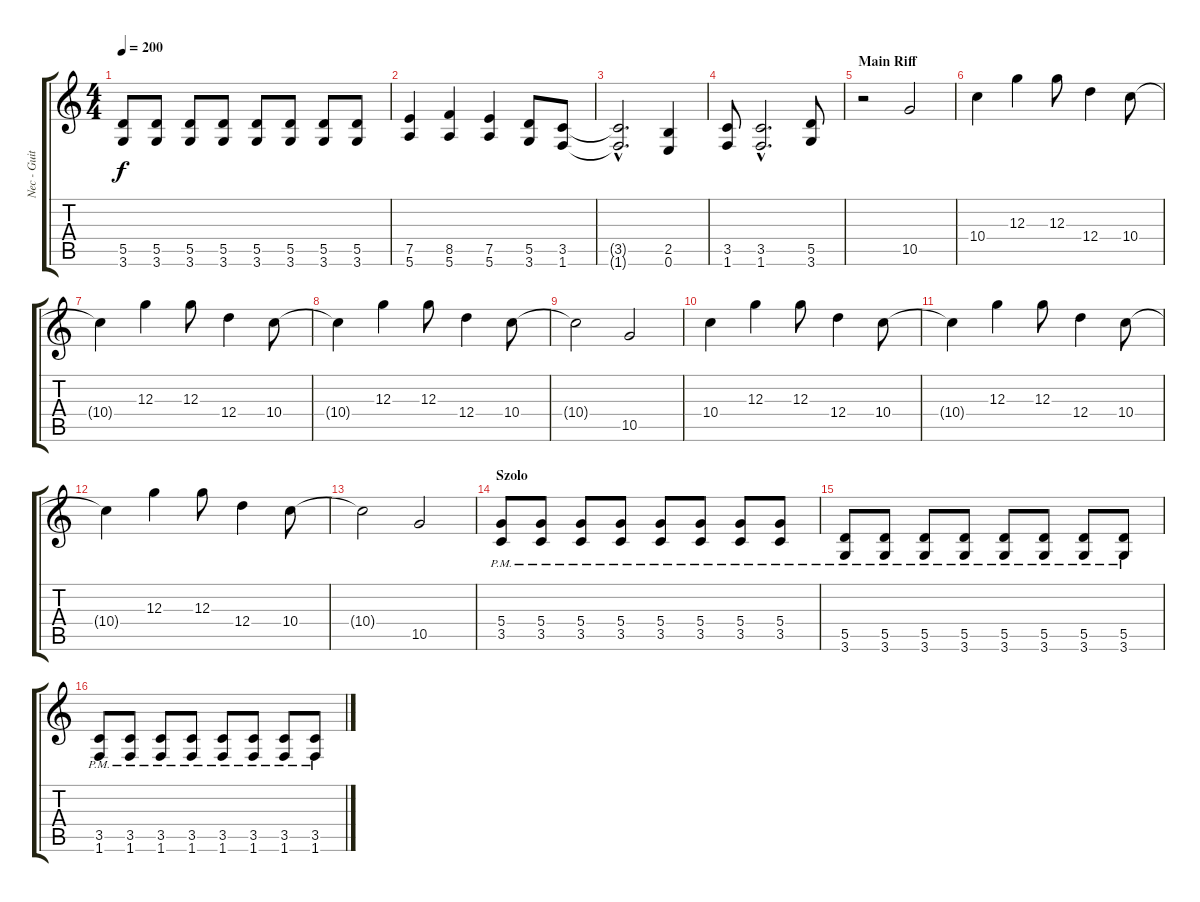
\track ("Nec - Guitars" "Nec - Guit") {instrument overdrivenguitar}
\staff {score tabs}
\tuning (E4 B3 G3 D3 A2 E2) {hide}
\ts (4 4)
\tempo 200
\clef g2
\ks c
(5.5 3.6).8{dy f} (5.5 3.6).8 (5.5 3.6).8 (5.5 3.6).8 (5.5 3.6).8 (5.5 3.6).8 (5.5 3.6).8 (5.5 3.6).8 |
(7.5 5.6).4 (8.5 5.6).4 (7.5 5.6).4 (5.5 3.6).8 (3.5 1.6).8 |
(3.5{hac t} 1.6{hac t}).2{d} (2.5 0.6).4 |
(3.5 1.6).8 (3.5{hac} 1.6{hac}).2{d} (5.5 3.6).8 |
\section ("" "Main Riff")
r.2 10.5.2{instrument overdrivenguitar} |
10.4.4 12.3.4 12.3.8 12.4.4 10.4.8 |
10.4{t}.4 12.3.4 12.3.8 12.4.4 10.4.8 |
10.4{t}.4 12.3.4 12.3.8 12.4.4 10.4.8 |
10.4{t}.2 10.5.2 |
10.4.4 12.3.4 12.3.8 12.4.4 10.4.8 |
10.4{t}.4 12.3.4 12.3.8 12.4.4 10.4.8 |
10.4{t}.4 12.3.4 12.3.8 12.4.4 10.4.8 |
10.4{t}.2 10.5.2 |
\section ("" "Szolo")
(5.4{pm} 3.5{pm}).8{instrument overdrivenguitar} (5.4{pm} 3.5{pm}).8 (5.4{pm} 3.5{pm}).8 (5.4{pm} 3.5{pm}).8 (5.4{pm} 3.5{pm}).8 (5.4{pm} 3.5{pm}).8 (5.4{pm} 3.5{pm}).8 (5.4{pm} 3.5{pm}).8 |
(5.5{pm} 3.6{pm}).8 (5.5{pm} 3.6{pm}).8 (5.5{pm} 3.6{pm}).8 (5.5{pm} 3.6{pm}).8 (5.5{pm} 3.6{pm}).8 (5.5{pm} 3.6{pm}).8 (5.5{pm} 3.6{pm}).8 (5.5{pm} 3.6{pm}).8 |
(3.5{pm} 1.6{pm}).8 (3.5{pm} 1.6{pm}).8 (3.5{pm} 1.6{pm}).8 (3.5{pm} 1.6{pm}).8 (3.5{pm} 1.6{pm}).8 (3.5{pm} 1.6{pm}).8 (3.5{pm} 1.6{pm}).8 (3.5{pm} 1.6{pm}).8
